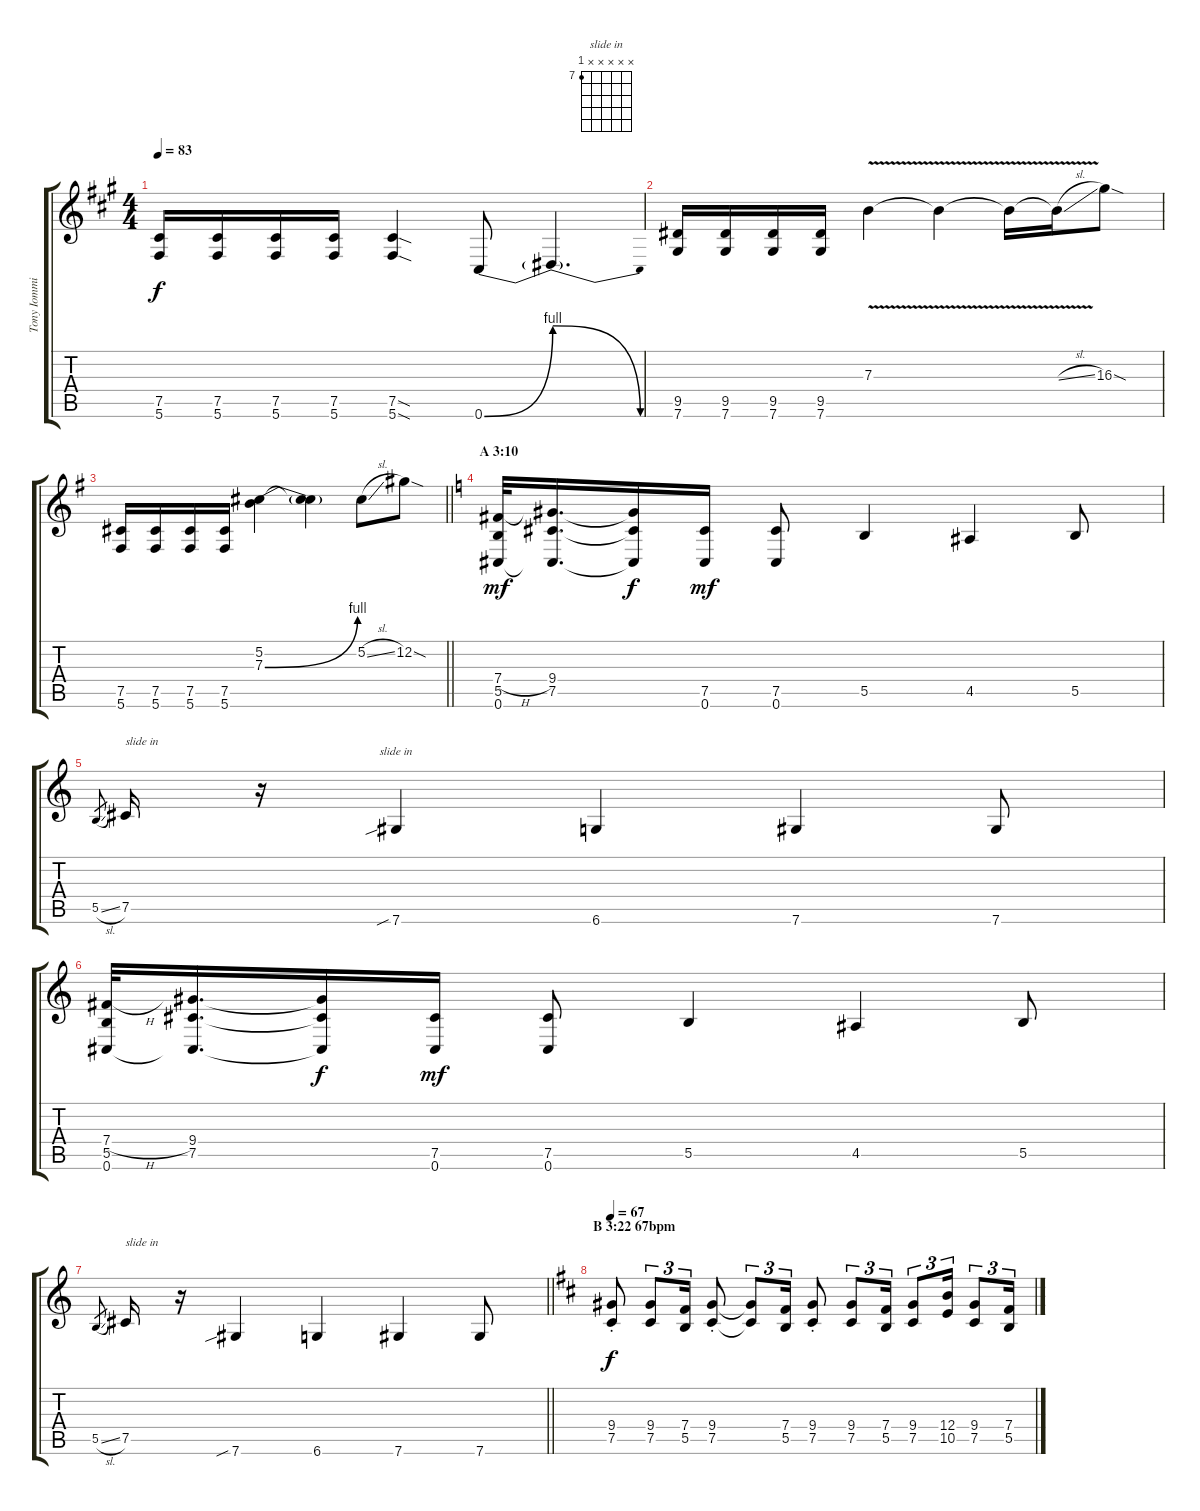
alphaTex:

\track ("Tony Iommi (Solo Guitar left + Lead)" "Tony Iommi") {instrument distortionguitar}
\staff {score tabs}
\tuning (Db4 Ab3 E3 B2 Gb2 Db2) {hide}
\chord ("slide in" x x x x x 7) {firstfret 7}
\ts (4 4)
\tempo 83
\clef g2
\ks a
(7.5 5.6).16{dy f} (7.5 5.6).16 (7.5 5.6).16 (7.5 5.6).16 (7.5{sod} 5.6{sod}).4 0.6{be (bend 0 0 60 4)}.8 0.6{be (release 0 4 60 0) t}.4{d} |
(9.5 7.6).16 (9.5 7.6).16 (9.5 7.6).16 (9.5 7.6).16 7.3{v}.4 7.3{v t}.4 7.3{v t}.16 7.3{sl t}.16 16.3{sod}.8 |
\barLineRight lightlight
\ks g
(7.5 5.6).16 (7.5 5.6).16 (7.5 5.6).16 (7.5 5.6).16 (5.2 7.3{be (bend 0 0 60 4)}).4 (5.2{t} 7.3{t}).4 5.2{sl}.8 12.2{sod}.8 |
\section ("" "A 3:10")
\ks c
(7.4{h} 5.5 0.6).32{dy mf} (9.4 7.5 0.6{t}).16{d} (9.4{t} 7.5{t} 0.6{t}).16{dy f} (7.5 0.6).16{dy mf} (7.5 0.6).8 5.5.4 4.5.4 5.5.8 |
5.5{sl}.8{gr} 7.5.16{txt "slide in"} r.16 7.6{sib}.4{ch "slide in"} 6.6.4 7.6.4 7.6.8 |
(7.4{h} 5.5 0.6).32 (9.4 7.5 0.6{t}).16{d} (9.4{t} 7.5{t} 0.6{t}).16{dy f} (7.5 0.6).16{dy mf} (7.5 0.6).8 5.5.4 4.5.4 5.5.8 |
\barLineRight lightlight
5.5{sl}.8{gr} 7.5.16{txt "slide in"} r.16 7.6{sib}.4 6.6.4 7.6.4 7.6.8 |
\section ("" "B 3:22 67bpm")
\tempo 67
\ks d
(9.4{st} 7.5{st}).8{dy f} (9.4 7.5).8{tu (3 2)} (7.4 5.5).16{tu (3 2)} (9.4{st} 7.5{st}).8 (9.4{t} 7.5{t}).8{tu (3 2)} (7.4 5.5).16{tu (3 2)} (9.4{st} 7.5{st}).8 (9.4 7.5).8{tu (3 2)} (7.4 5.5).16{tu (3 2)} (9.4 7.5).8{tu (3 2)} (12.4 10.5).16{tu (3 2)} (9.4 7.5).8{tu (3 2)} (7.4 5.5).16{tu (3 2)}
